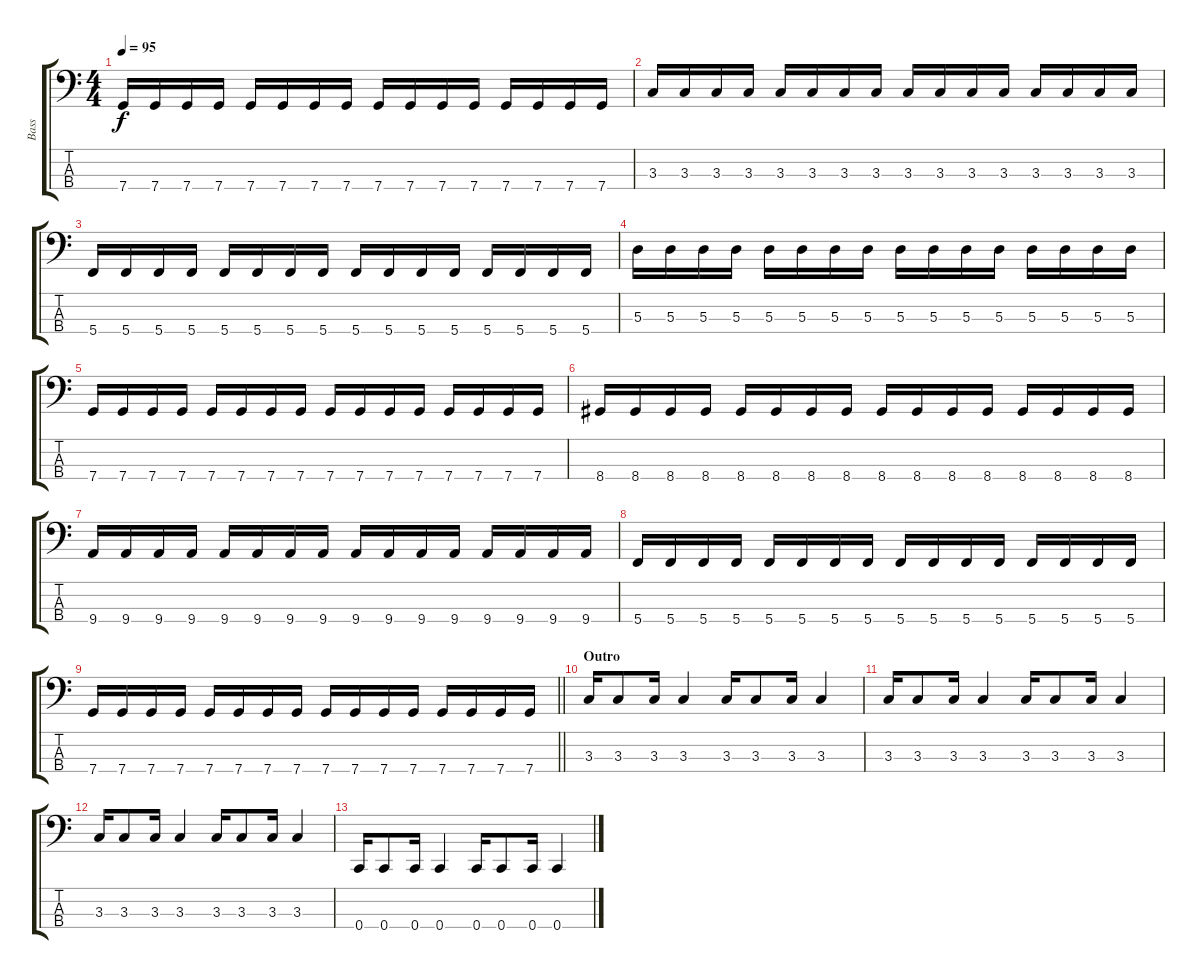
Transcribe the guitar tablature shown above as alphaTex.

\track ("Bass" "Bass") {instrument electricbasspick}
\staff {score tabs}
\tuning (G2 C2 A1 C1) {hide}
\ts (4 4)
\tempo 95
\clef f4
\ks c
7.4.16{dy f} 7.4.16 7.4.16 7.4.16 7.4.16 7.4.16 7.4.16 7.4.16 7.4.16 7.4.16 7.4.16 7.4.16 7.4.16 7.4.16 7.4.16 7.4.16 |
3.3.16 3.3.16 3.3.16 3.3.16 3.3.16 3.3.16 3.3.16 3.3.16 3.3.16 3.3.16 3.3.16 3.3.16 3.3.16 3.3.16 3.3.16 3.3.16 |
5.4.16 5.4.16 5.4.16 5.4.16 5.4.16 5.4.16 5.4.16 5.4.16 5.4.16 5.4.16 5.4.16 5.4.16 5.4.16 5.4.16 5.4.16 5.4.16 |
5.3.16 5.3.16 5.3.16 5.3.16 5.3.16 5.3.16 5.3.16 5.3.16 5.3.16 5.3.16 5.3.16 5.3.16 5.3.16 5.3.16 5.3.16 5.3.16 |
7.4.16 7.4.16 7.4.16 7.4.16 7.4.16 7.4.16 7.4.16 7.4.16 7.4.16 7.4.16 7.4.16 7.4.16 7.4.16 7.4.16 7.4.16 7.4.16 |
8.4.16 8.4.16 8.4.16 8.4.16 8.4.16 8.4.16 8.4.16 8.4.16 8.4.16 8.4.16 8.4.16 8.4.16 8.4.16 8.4.16 8.4.16 8.4.16 |
9.4.16 9.4.16 9.4.16 9.4.16 9.4.16 9.4.16 9.4.16 9.4.16 9.4.16 9.4.16 9.4.16 9.4.16 9.4.16 9.4.16 9.4.16 9.4.16 |
5.4.16 5.4.16 5.4.16 5.4.16 5.4.16 5.4.16 5.4.16 5.4.16 5.4.16 5.4.16 5.4.16 5.4.16 5.4.16 5.4.16 5.4.16 5.4.16 |
\barLineRight lightlight
7.4.16 7.4.16 7.4.16 7.4.16 7.4.16 7.4.16 7.4.16 7.4.16 7.4.16 7.4.16 7.4.16 7.4.16 7.4.16 7.4.16 7.4.16 7.4.16 |
\section ("" "Outro")
3.3.16 3.3.8 3.3.16 3.3.4 3.3.16 3.3.8 3.3.16 3.3.4 |
3.3.16 3.3.8 3.3.16 3.3.4 3.3.16 3.3.8 3.3.16 3.3.4 |
3.3.16 3.3.8 3.3.16 3.3.4 3.3.16 3.3.8 3.3.16 3.3.4 |
0.4.16 0.4.8 0.4.16 0.4.4 0.4.16 0.4.8 0.4.16 0.4.4
